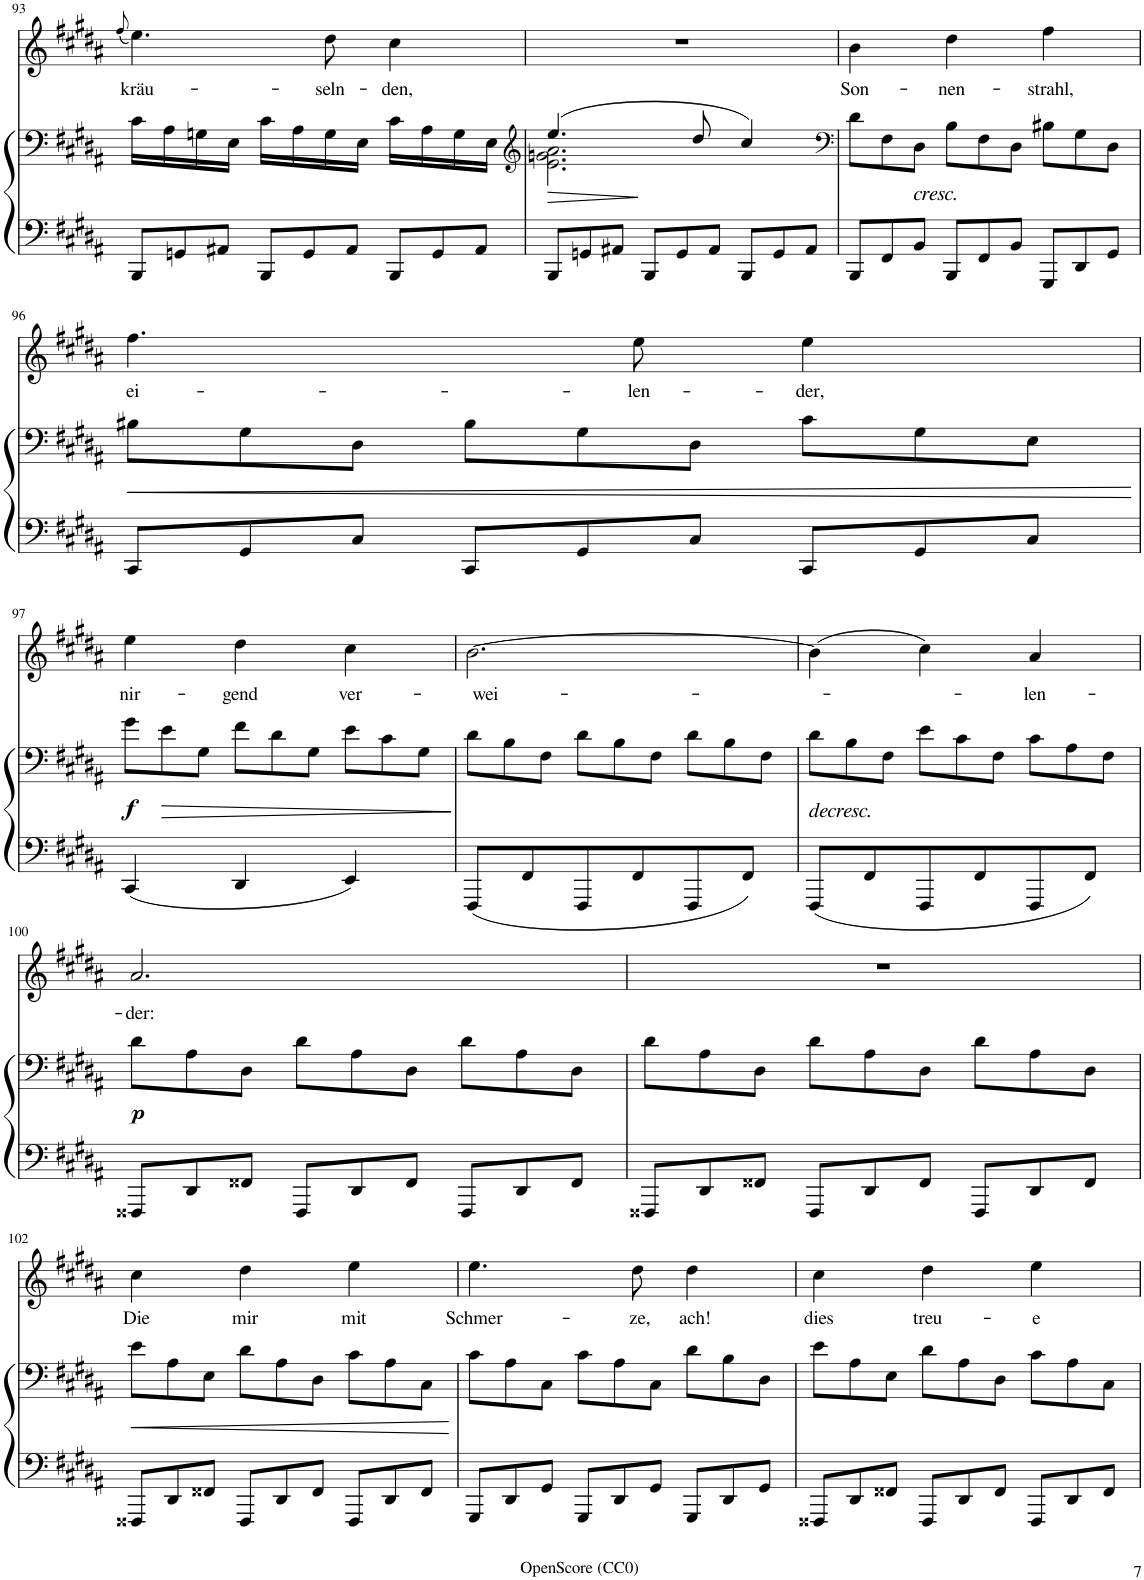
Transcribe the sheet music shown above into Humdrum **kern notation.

**kern	**kern	**dynam	**kern	**text
*part2	*part2	*part2	*part1	*part1
*staff3	*staff2	*staff2/3	*staff1	*staff1
*I"Piano	*	*	*I"Voice	*
*I'Pno	*	*	*	*
!!LO:PB:g=z
*clefF4	*clefF4	*	*clefG2	*
*k[f#c#g#d#a#]	*k[f#c#g#d#a#]	*	*k[f#c#g#d#a#]	*
*M3/4	*M3/4	*	*M3/4	*
=93	=93	=93	=93	=93
.	.	.	(8qff#/	.
*Xbrackettup	*	*	*	*
!	!	!	!	!LO:LY:b
12BBB/L	16c#\LL	.	4.ee\)	kräu-
.	16A#\	.	.	.
12GGn/	.	.	.	.
.	16Gn\	.	.	.
12AA#X/J	.	.	.	.
.	16E\JJ	.	.	.
12BBB/L	16c#\LL	.	.	.
.	16A#\	.	.	.
12GG/	.	.	.	.
!	!	!	!	!LO:LY:b
.	16G\	.	8dd#\	-seln-
12AA#/J	.	.	.	.
.	16E\JJ	.	.	.
!	!	!	!	!LO:LY:b
12BBB/L	16c#\LL	.	4cc#\	-den,
.	16A#\	.	.	.
12GG/	.	.	.	.
.	16G\	.	.	.
12AA#/J	.	.	.	.
.	16E\JJ	.	.	.
=94	=94	=94	=94	=94
*	*clefG2	*	*	*
!	!	!LO:HP:b	!	!
*	*^	*	*	*
12BBB/L	(4.ee/	2.e\ 2.gn\ 2.a#\	>	2.r	.
12GGn/	.	.	.	.	.
12AA#X/J	.	.	.	.	.
12BBB/L	.	.	.	.	.
12GG/	.	.	.	.	.
.	8dd#/	.	]	.	.
12AA#/J	.	.	.	.	.
12BBB/L	4cc#/)	.	.	.	.
12GG/	.	.	.	.	.
12AA#/J	.	.	.	.	.
*	*v	*v	*	*	*
=95	=95	=95	=95	=95
*	*clefF4	*	*	*
*	*Xbrackettup	*	*	*
!	!	!	!	!LO:LY:b
12BBB/L	12d#\L	.	4b\	Son-
12FF#/	12F#\	.	.	.
!	!LO:TX:b:i:t=cresc.	!	!	!
12BB/J	12D#\J	.	.	.
!	!	!	!	!LO:LY:b
12BBB/L	12B\L	.	4dd#\	-nen-
12FF#/	12F#\	.	.	.
12BB/J	12D#\J	.	.	.
!	!	!	!	!LO:LY:b
12GGG#/L	12B#X\L	.	4ff#\	-strahl,
12DD#/	12G#\	.	.	.
12GG#/J	12D#\J	.	.	.
!!LO:LB:g=z
=96	=96	=96	=96	=96
!	!	!LO:HP:b	!	!LO:LY:b
12CC#/L	12B#X\L	<	4.ff#\	ei-
12GG#/	12G#\	.	.	.
12C#/J	12D#\J	.	.	.
12CC#/L	12B#\L	.	.	.
12GG#/	12G#\	.	.	.
!	!	!	!	!LO:LY:b
.	.	.	8ee\	-len-
12C#/J	12D#\J	.	.	.
!	!	!	!	!LO:LY:b
12CC#/L	12c#\L	.	4ee\	-der,
12GG#/	12G#\	.	.	.
12C#/J	12E\J	.	.	.
.	.	[	.	.
!!LO:LB:g=z
=97	=97	=97	=97	=97
!	!	!LO:DY:b	!	!LO:LY:b
4CC#/	12g#\L	f	4ee\	nir-
!	!	!LO:HP:b	!	!
.	12e\	>	.	.
.	12G#\J	.	.	.
!	!	!	!	!LO:LY:b
4DD#/	12f#\L	.	4dd#\	-gend
.	12d#\	.	.	.
.	12G#\J	.	.	.
!	!	!	!	!LO:LY:b
4EE/	12e\L	.	4cc#\	ver-
.	12c#\	.	.	.
.	12G#\J	.	.	.
.	.	]	.	.
=98	=98	=98	=98	=98
!	!	!	!	!LO:LY:b
8FFF#/L	12d#\L	.	[2.b\	-wei-
.	12B\	.	.	.
8FF#/	.	.	.	.
.	12F#\J	.	.	.
8FFF#/	12d#\L	.	.	.
.	12B\	.	.	.
8FF#/	.	.	.	.
.	12F#\J	.	.	.
8FFF#/	12d#\L	.	.	.
.	12B\	.	.	.
8FF#/J	.	.	.	.
.	12F#\J	.	.	.
=99	=99	=99	=99	=99
!	!LO:TX:b:i:t=decresc.	!	!	!
8FFF#/L	12d#\L	.	(4b\]	.
.	12B\	.	.	.
8FF#/	.	.	.	.
.	12F#\J	.	.	.
8FFF#/	12e\L	.	4cc#\)	.
.	12c#\	.	.	.
8FF#/	.	.	.	.
.	12F#\J	.	.	.
!	!	!	!	!LO:LY:b
8FFF#/	12c#\L	.	4a#/	-len-
.	12A#\	.	.	.
8FF#/J	.	.	.	.
.	12F#\J	.	.	.
!!LO:LB:g=z
=100	=100	=100	=100	=100
!	!	!LO:DY:b	!	!LO:LY:b
12FFF##X/L	12d#\L	p	2.a#/	-der:
12DD#/	12A#\	.	.	.
12FF##X/J	12D#\J	.	.	.
12FFF##/L	12d#\L	.	.	.
12DD#/	12A#\	.	.	.
12FF##/J	12D#\J	.	.	.
12FFF##/L	12d#\L	.	.	.
12DD#/	12A#\	.	.	.
12FF##/J	12D#\J	.	.	.
=101	=101	=101	=101	=101
12FFF##X/L	12d#\L	.	2.r	.
12DD#/	12A#\	.	.	.
12FF##X/J	12D#\J	.	.	.
12FFF##/L	12d#\L	.	.	.
12DD#/	12A#\	.	.	.
12FF##/J	12D#\J	.	.	.
12FFF##/L	12d#\L	.	.	.
12DD#/	12A#\	.	.	.
12FF##/J	12D#\J	.	.	.
!!LO:LB:g=z
=102	=102	=102	=102	=102
!	!	!LO:HP:b	!	!LO:LY:b
12FFF##X/L	12e\L	<	4cc#\	Die
12DD#/	12A#\	.	.	.
12FF##X/J	12E\J	.	.	.
!	!	!	!	!LO:LY:b
12FFF##/L	12d#\L	.	4dd#\	mir
12DD#/	12A#\	.	.	.
12FF##/J	12D#\J	.	.	.
!	!	!	!	!LO:LY:b
12FFF##/L	12c#\L	.	4ee\	mit
12DD#/	12A#\	.	.	.
12FF##/J	12C#\J	.	.	.
.	.	[	.	.
=103	=103	=103	=103	=103
!	!	!	!	!LO:LY:b
12GGG#/L	12c#\L	.	4.ee\	Schmer-
12DD#/	12A#\	.	.	.
12GG#/J	12C#\J	.	.	.
12GGG#/L	12c#\L	.	.	.
12DD#/	12A#\	.	.	.
!	!	!	!	!LO:LY:b
.	.	.	8dd#\	-ze,
12GG#/J	12C#\J	.	.	.
!	!	!	!	!LO:LY:b
12GGG#/L	12d#\L	.	4dd#\	ach!
12DD#/	12B\	.	.	.
12GG#/J	12D#\J	.	.	.
=104	=104	=104	=104	=104
!	!	!	!	!LO:LY:b
12FFF##X/L	12e\L	.	4cc#\	dies
12DD#/	12A#\	.	.	.
12FF##X/J	12E\J	.	.	.
!	!	!	!	!LO:LY:b
12FFF##/L	12d#\L	.	4dd#\	treu-
12DD#/	12A#\	.	.	.
12FF##/J	12D#\J	.	.	.
!	!	!	!	!LO:LY:b
12FFF##/L	12c#\L	.	4ee\	-e
12DD#/	12A#\	.	.	.
12FF##/J	12C#\J	.	.	.
=	=	=	=	=
*-	*-	*-	*-	*-
